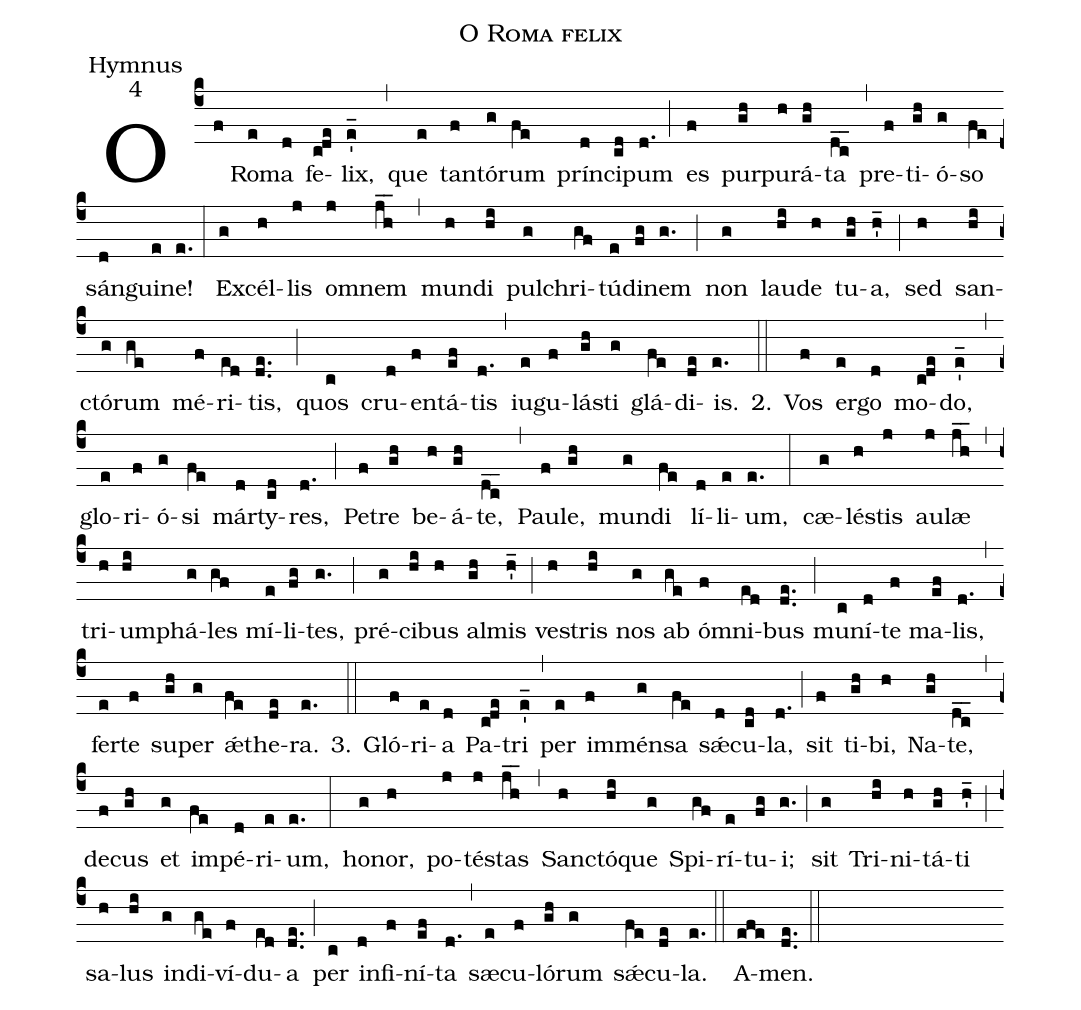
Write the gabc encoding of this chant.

name:O Roma felix;
office-part:Hymnus;
mode:4;
%%
(c4)
O(f) Ro(e)ma(d) fe(c!de)lix,(e'_) (,)
que(e) tan(f)tó(g)rum(fe) prín(d)ci(cd)pum(d.) (;)
es(f) pur(gh)pu(h)rá(gh)ta(dc__) (,)
pre(f)ti(gh)ó(g)so(fe) sán(d)gui(e)ne!(e.) (:)
Ex(g)cél(h)lis(j) om(j)nem(jh__) (,)
mun(h)di(hi) pul(g)chri(gf)tú(e)di(fg)nem(g.) (;)
non(g) lau(hi)de(h) tu(gh)a,(h'_) (;)
sed(h) san(hi)ctó(g)rum(ge) mé(f)ri(ed)tis,(de..) (;)
quos(c) cru(d)en(f)tá(ef)tis(d.) (,)
iu(e)gu(f)lá(gh)sti(g) glá(fe)di(de)is.(e.) 2.(::)
Vos(f) er(e)go(d) mo(c!de)do,(e'_) (,)
glo(e)ri(f)ó(g)si(fe) már(d)ty(cd)res,(d.) (;)
Pe(f)tre(gh) be(h)á(gh)te,(dc__) (,)
Pau(f)le,(gh) mun(g)di(fe) lí(d)li(e)um,(e.) (:)
cæ(g)lé(h)stis(j) au(j)læ(jh__) (,)
tri(h)um(hi)phá(g)les(gf) mí(e)li(fg)tes,(g.) (;)
pré(g)ci(hi)bus(h) al(gh)mis(h'_) (;)
ve(h)stris(hi) nos(g) ab(ge) óm(f)ni(ed)bus(de..) (;)
mu(c)ní(d)te(f) ma(ef)lis,(d.) (,)
fer(e)te(f) su(gh)per(g) ǽ(fe)the(de)ra.(e.) 3.(::)
Gló(f)ri(e)a(d) Pa(c!de)tri(e'_) (,)
per(e) im(f)mén(g)sa(fe) sǽ(d)cu(cd)la,(d.) (;)
sit(f) ti(gh)bi,(h) Na(gh)te,(dc__) (,)
de(f)cus(gh) et(g) im(fe)pé(d)ri(e)um,(e.) (:)
ho(g)nor,(h) po(j)té(j)stas(jh__) (,)
San(h)ctó(hi)que(g) Spi(gf)rí(e)tu(fg)i;(g.) (;)
sit(g) Tri(hi)ni(h)tá(gh)ti(h'_) (;)
sa(h)lus(hi) in(g)di(ge)ví(f)du(ed)a(de..) (;)
per(c) in(d)fi(f)ní(ef)ta(d.) (,)
sæ(e)cu(f)ló(gh)rum(g) sǽ(fe)cu(de)la.(e.) (::)
A(efe)men.(de..) (::)
